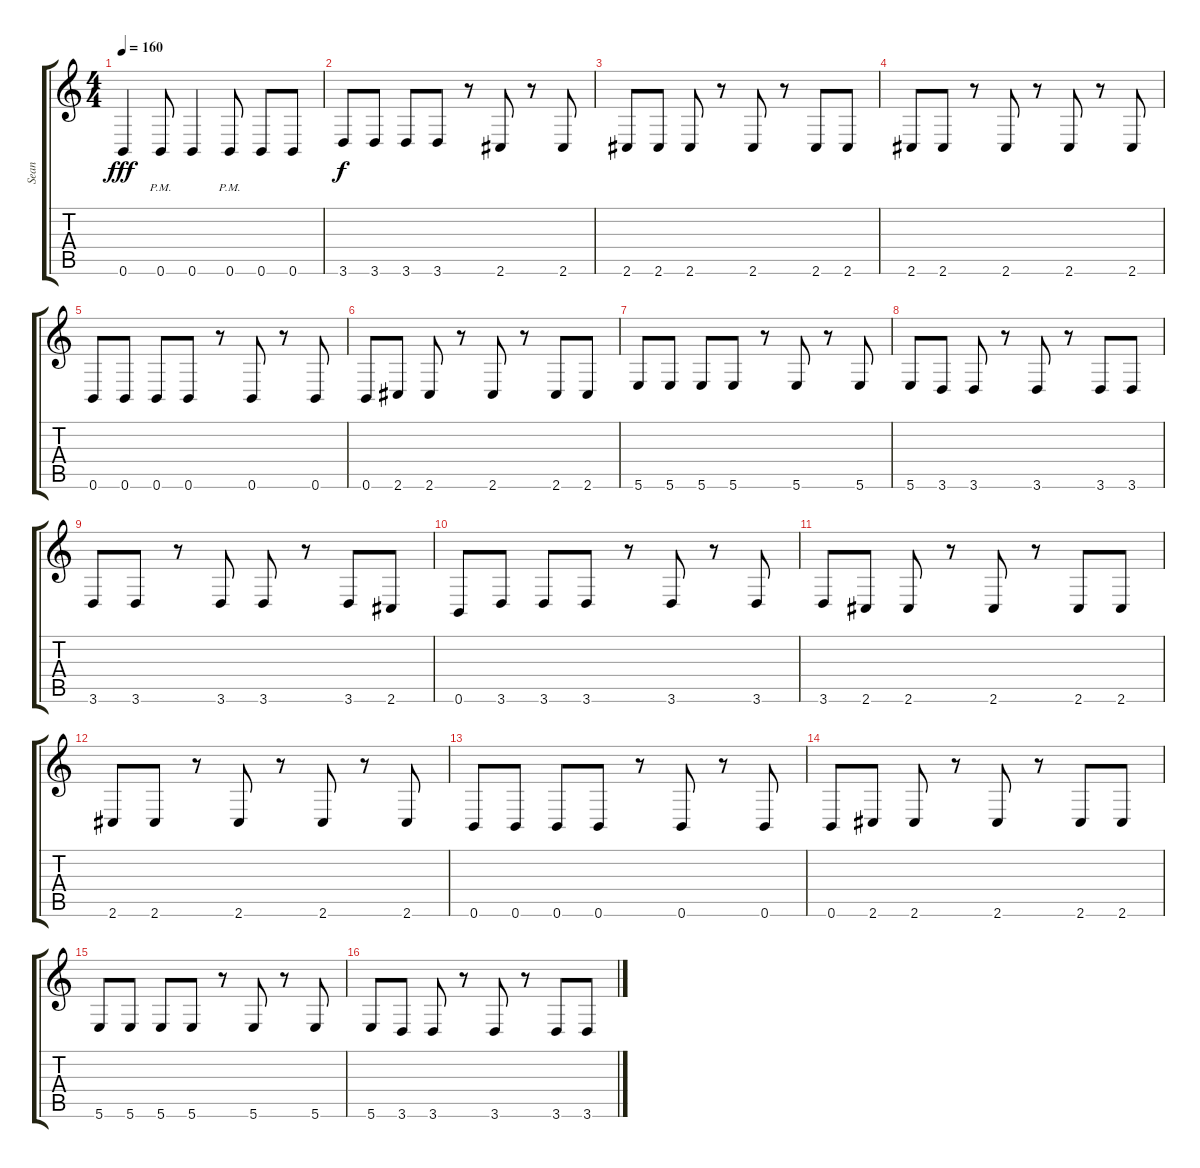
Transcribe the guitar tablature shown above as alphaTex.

\track ("Sean" "Sean") {instrument overdrivenguitar}
\staff {score tabs}
\tuning (Db4 Ab3 E3 B2 Gb2 B1) {hide}
\ts (4 4)
\tempo 160
\clef g2
\ks c
0.6.4{dy fff} 0.6{pm}.8 0.6.4 0.6{pm}.8 0.6.8 0.6.8 |
3.6.8{dy f} 3.6.8 3.6.8 3.6.8 r.8 2.6.8 r.8 2.6.8 |
2.6.8 2.6.8 2.6.8 r.8 2.6.8 r.8 2.6.8 2.6.8 |
2.6.8 2.6.8 r.8 2.6.8 r.8 2.6.8 r.8 2.6.8 |
0.6.8 0.6.8 0.6.8 0.6.8 r.8 0.6.8 r.8 0.6.8 |
0.6.8 2.6.8 2.6.8 r.8 2.6.8 r.8 2.6.8 2.6.8 |
5.6.8 5.6.8 5.6.8 5.6.8 r.8 5.6.8 r.8 5.6.8 |
5.6.8 3.6.8 3.6.8 r.8 3.6.8 r.8 3.6.8 3.6.8 |
3.6.8 3.6.8 r.8 3.6.8 3.6.8 r.8 3.6.8 2.6.8 |
0.6.8 3.6.8 3.6.8 3.6.8 r.8 3.6.8 r.8 3.6.8 |
3.6.8 2.6.8 2.6.8 r.8 2.6.8 r.8 2.6.8 2.6.8 |
2.6.8 2.6.8 r.8 2.6.8 r.8 2.6.8 r.8 2.6.8 |
0.6.8 0.6.8 0.6.8 0.6.8 r.8 0.6.8 r.8 0.6.8 |
0.6.8 2.6.8 2.6.8 r.8 2.6.8 r.8 2.6.8 2.6.8 |
5.6.8 5.6.8 5.6.8 5.6.8 r.8 5.6.8 r.8 5.6.8 |
5.6.8 3.6.8 3.6.8 r.8 3.6.8 r.8 3.6.8 3.6.8
